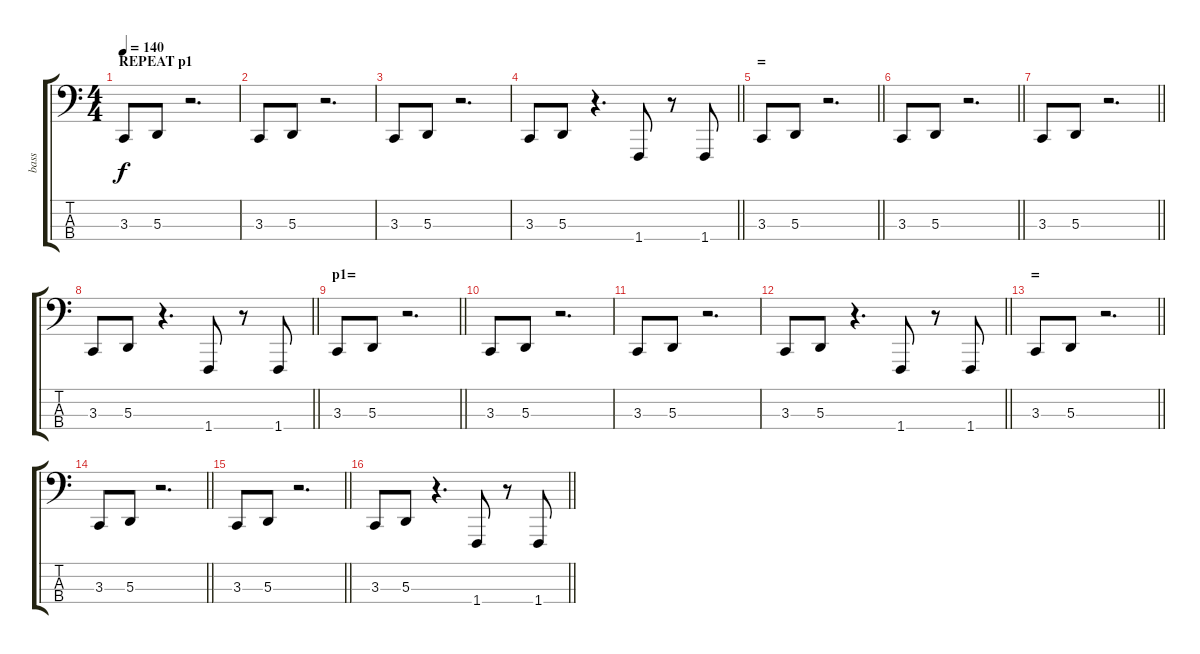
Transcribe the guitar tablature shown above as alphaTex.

\track ("bass" "bass") {instrument brightacousticpiano}
\staff {score tabs}
\tuning (G2 D2 A1 E1) {hide}
\ts (4 4)
\section ("" "REPEAT p1")
\tempo 140
\clef f4
\ks c
3.3.8{dy f} 5.3.8 r.2{d} |
3.3.8 5.3.8 r.2{d} |
3.3.8 5.3.8 r.2{d} |
\barLineRight lightlight
3.3.8 5.3.8 r.4{d} 1.4.8 r.8 1.4.8 |
\section ("" "=")
\barLineRight lightlight
3.3.8 5.3.8 r.2{d} |
\barLineRight lightlight
3.3.8 5.3.8 r.2{d} |
\barLineRight lightlight
3.3.8 5.3.8 r.2{d} |
\barLineRight lightlight
3.3.8 5.3.8 r.4{d} 1.4.8 r.8 1.4.8 |
\section ("" "p1=")
\barLineRight lightlight
3.3.8 5.3.8 r.2{d} |
3.3.8 5.3.8 r.2{d} |
3.3.8 5.3.8 r.2{d} |
\barLineRight lightlight
3.3.8 5.3.8 r.4{d} 1.4.8 r.8 1.4.8 |
\section ("" "=")
\barLineRight lightlight
3.3.8 5.3.8 r.2{d} |
\barLineRight lightlight
3.3.8 5.3.8 r.2{d} |
\barLineRight lightlight
3.3.8 5.3.8 r.2{d} |
\barLineRight lightlight
3.3.8 5.3.8 r.4{d} 1.4.8 r.8 1.4.8
